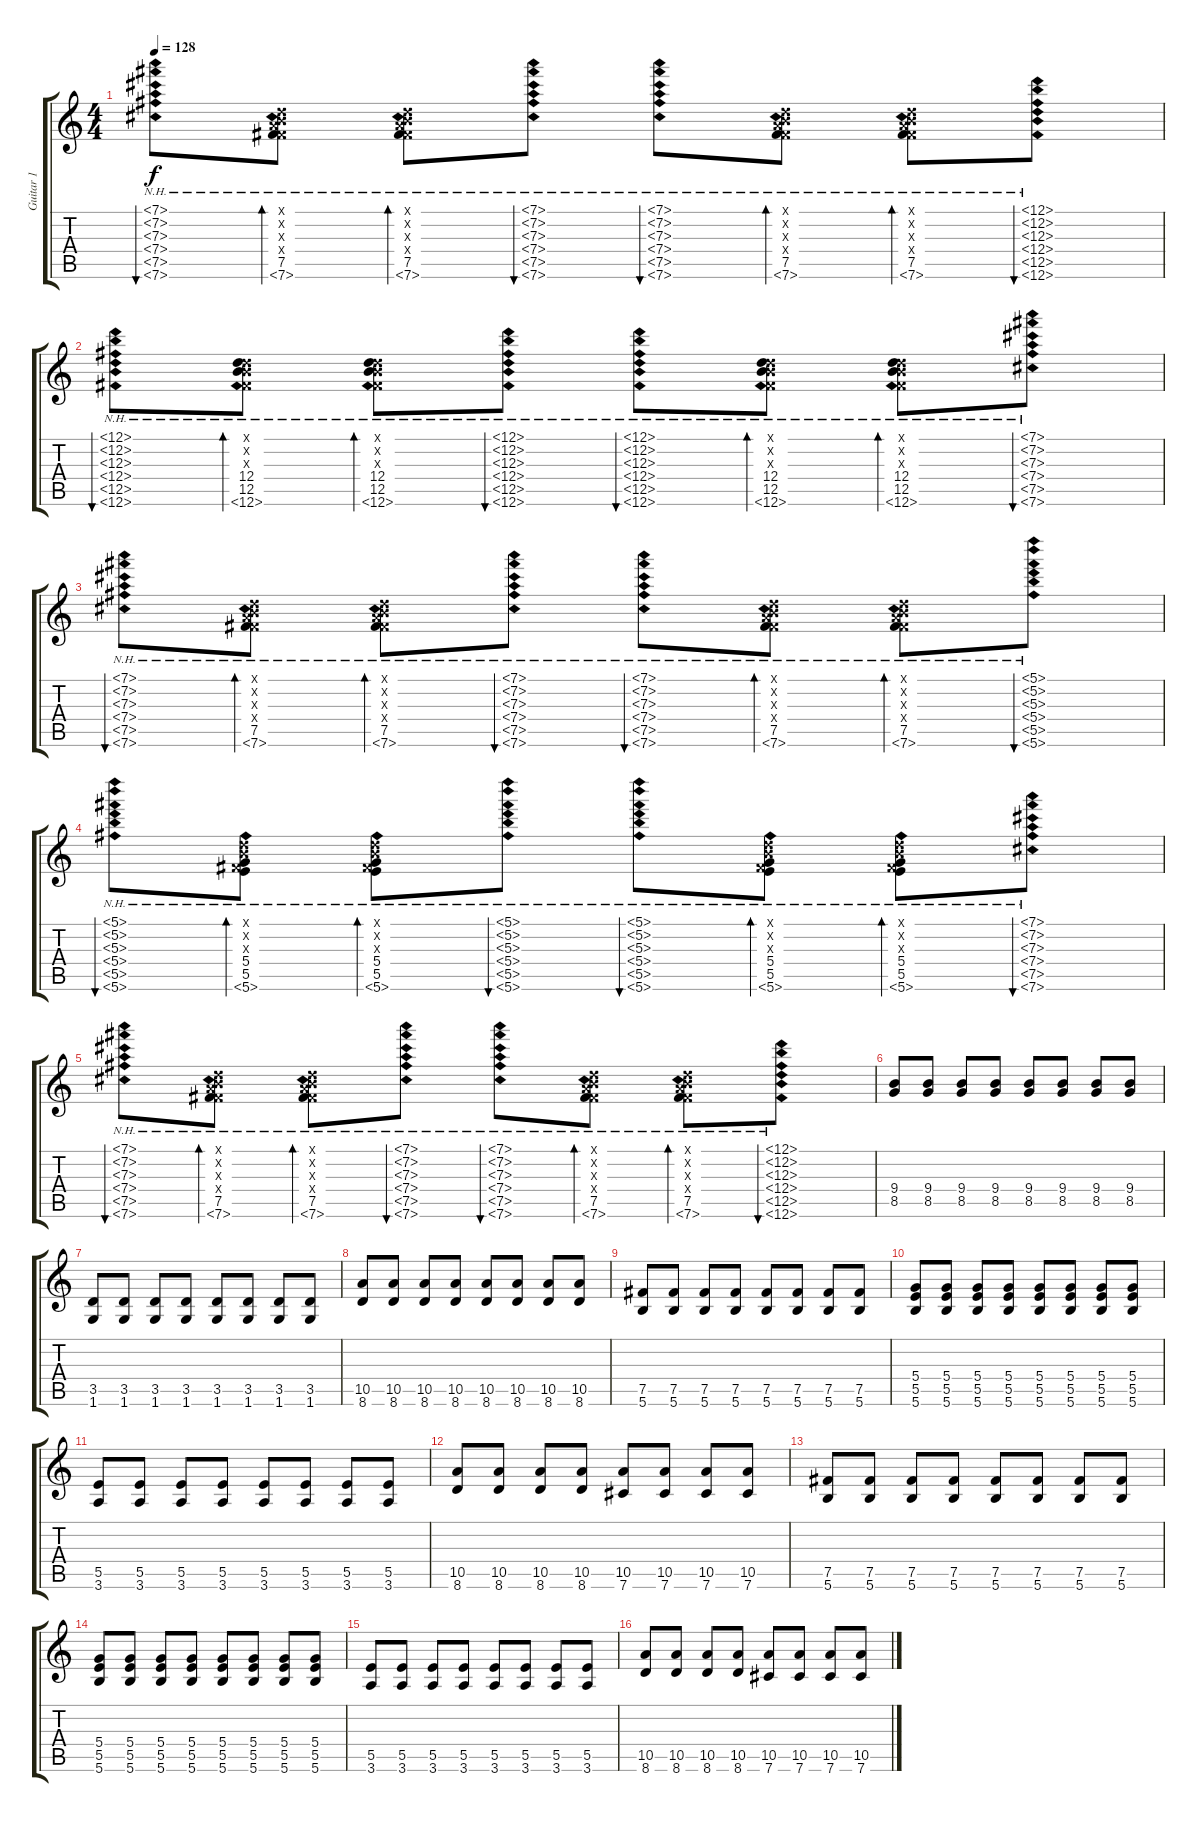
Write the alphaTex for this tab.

\track ("Guitar 1" "Guitar 1") {instrument electricguitarclean}
\staff {score tabs}
\tuning (D4 B3 Gb3 D3 B2 Gb2) {hide}
\ts (4 4)
\tempo 128
\clef g2
\ks c
(7.1{nh} 7.2{nh} 7.3{nh} 7.4{nh} 7.5{nh} 7.6{nh}).8{bu 60 dy f} (0.1{x} 0.2{x} 0.3{x} 7.4{x} 7.5 7.6{nh}).8{bd 60} (0.1{x} 0.2{x} 0.3{x} 7.4{x} 7.5 7.6{nh}).8{bd 60} (7.1{nh} 7.2{nh} 7.3{nh} 7.4{nh} 7.5{nh} 7.6{nh}).8{bu 60} (7.1{nh} 7.2{nh} 7.3{nh} 7.4{nh} 7.5{nh} 7.6{nh}).8{bu 60} (0.1{x} 0.2{x} 0.3{x} 7.4{x} 7.5 7.6{nh}).8{bd 60} (0.1{x} 0.2{x} 0.3{x} 7.4{x} 7.5 7.6{nh}).8{bd 60} (12.1{nh} 12.2{nh} 12.3{nh} 12.4{nh} 12.5{nh} 12.6{nh}).8{bu 60} |
(12.1{nh} 12.2{nh} 12.3{nh} 12.4{nh} 12.5{nh} 12.6{nh}).8{bu 60} (0.1{x} 0.2{x} 0.3{x} 12.4 12.5 12.6{nh}).8{bd 60} (0.1{x} 0.2{x} 0.3{x} 12.4 12.5 12.6{nh}).8{bd 60} (12.1{nh} 12.2{nh} 12.3{nh} 12.4{nh} 12.5{nh} 12.6{nh}).8{bu 60} (12.1{nh} 12.2{nh} 12.3{nh} 12.4{nh} 12.5{nh} 12.6{nh}).8{bu 60} (0.1{x} 0.2{x} 0.3{x} 12.4 12.5 12.6{nh}).8{bd 60} (0.1{x} 0.2{x} 0.3{x} 12.4 12.5 12.6{nh}).8{bd 60} (7.1{nh} 7.2{nh} 7.3{nh} 7.4{nh} 7.5{nh} 7.6{nh}).8{bu 60} |
(7.1{nh} 7.2{nh} 7.3{nh} 7.4{nh} 7.5{nh} 7.6{nh}).8{bu 60} (0.1{x} 0.2{x} 0.3{x} 7.4{x} 7.5 7.6{nh}).8{bd 60} (0.1{x} 0.2{x} 0.3{x} 7.4{x} 7.5 7.6{nh}).8{bd 60} (7.1{nh} 7.2{nh} 7.3{nh} 7.4{nh} 7.5{nh} 7.6{nh}).8{bu 60} (7.1{nh} 7.2{nh} 7.3{nh} 7.4{nh} 7.5{nh} 7.6{nh}).8{bu 60} (0.1{x} 0.2{x} 0.3{x} 7.4{x} 7.5 7.6{nh}).8{bd 60} (0.1{x} 0.2{x} 0.3{x} 7.4{x} 7.5 7.6{nh}).8{bd 60} (5.1{nh} 5.2{nh} 5.3{nh} 5.4{nh} 5.5{nh} 5.6{nh}).8{bu 60} |
(5.1{nh} 5.2{nh} 5.3{nh} 5.4{nh} 5.5{nh} 5.6{nh}).8{bu 60} (0.1{x} 0.2{x} 0.3{x} 5.4 5.5 5.6{nh}).8{bd 60} (0.1{x} 0.2{x} 0.3{x} 5.4 5.5 5.6{nh}).8{bd 60} (5.1{nh} 5.2{nh} 5.3{nh} 5.4{nh} 5.5{nh} 5.6{nh}).8{bu 60} (5.1{nh} 5.2{nh} 5.3{nh} 5.4{nh} 5.5{nh} 5.6{nh}).8{bu 60} (0.1{x} 0.2{x} 0.3{x} 5.4 5.5 5.6{nh}).8{bd 60} (0.1{x} 0.2{x} 0.3{x} 5.4 5.5 5.6{nh}).8{bd 60} (7.1{nh} 7.2{nh} 7.3{nh} 7.4{nh} 7.5{nh} 7.6{nh}).8{bu 60} |
(7.1{nh} 7.2{nh} 7.3{nh} 7.4{nh} 7.5{nh} 7.6{nh}).8{bu 60} (0.1{x} 0.2{x} 0.3{x} 7.4{x} 7.5 7.6{nh}).8{bd 60} (0.1{x} 0.2{x} 0.3{x} 7.4{x} 7.5 7.6{nh}).8{bd 60} (7.1{nh} 7.2{nh} 7.3{nh} 7.4{nh} 7.5{nh} 7.6{nh}).8{bu 60} (7.1{nh} 7.2{nh} 7.3{nh} 7.4{nh} 7.5{nh} 7.6{nh}).8{bu 60} (0.1{x} 0.2{x} 0.3{x} 7.4{x} 7.5 7.6{nh}).8{bd 60} (0.1{x} 0.2{x} 0.3{x} 7.4{x} 7.5 7.6{nh}).8{bd 60} (12.1{nh} 12.2{nh} 12.3{nh} 12.4{nh} 12.5{nh} 12.6{nh}).8{bu 60} |
(9.4 8.5).8 (9.4 8.5).8 (9.4 8.5).8 (9.4 8.5).8 (9.4 8.5).8 (9.4 8.5).8 (9.4 8.5).8 (9.4 8.5).8 |
(3.5 1.6).8 (3.5 1.6).8 (3.5 1.6).8 (3.5 1.6).8 (3.5 1.6).8 (3.5 1.6).8 (3.5 1.6).8 (3.5 1.6).8 |
(10.5 8.6).8 (10.5 8.6).8 (10.5 8.6).8 (10.5 8.6).8 (10.5 8.6).8 (10.5 8.6).8 (10.5 8.6).8 (10.5 8.6).8 |
(7.5 5.6).8 (7.5 5.6).8 (7.5 5.6).8 (7.5 5.6).8 (7.5 5.6).8 (7.5 5.6).8 (7.5 5.6).8 (7.5 5.6).8 |
(5.4 5.5 5.6).8 (5.4 5.5 5.6).8 (5.4 5.5 5.6).8 (5.4 5.5 5.6).8 (5.4 5.5 5.6).8 (5.4 5.5 5.6).8 (5.4 5.5 5.6).8 (5.4 5.5 5.6).8 |
(5.5 3.6).8 (5.5 3.6).8 (5.5 3.6).8 (5.5 3.6).8 (5.5 3.6).8 (5.5 3.6).8 (5.5 3.6).8 (5.5 3.6).8 |
(10.5 8.6).8 (10.5 8.6).8 (10.5 8.6).8 (10.5 8.6).8 (10.5 7.6).8 (10.5 7.6).8 (10.5 7.6).8 (10.5 7.6).8 |
(7.5 5.6).8 (7.5 5.6).8 (7.5 5.6).8 (7.5 5.6).8 (7.5 5.6).8 (7.5 5.6).8 (7.5 5.6).8 (7.5 5.6).8 |
(5.4 5.5 5.6).8 (5.4 5.5 5.6).8 (5.4 5.5 5.6).8 (5.4 5.5 5.6).8 (5.4 5.5 5.6).8 (5.4 5.5 5.6).8 (5.4 5.5 5.6).8 (5.4 5.5 5.6).8 |
(5.5 3.6).8 (5.5 3.6).8 (5.5 3.6).8 (5.5 3.6).8 (5.5 3.6).8 (5.5 3.6).8 (5.5 3.6).8 (5.5 3.6).8 |
(10.5 8.6).8 (10.5 8.6).8 (10.5 8.6).8 (10.5 8.6).8 (10.5 7.6).8 (10.5 7.6).8 (10.5 7.6).8 (10.5 7.6).8
